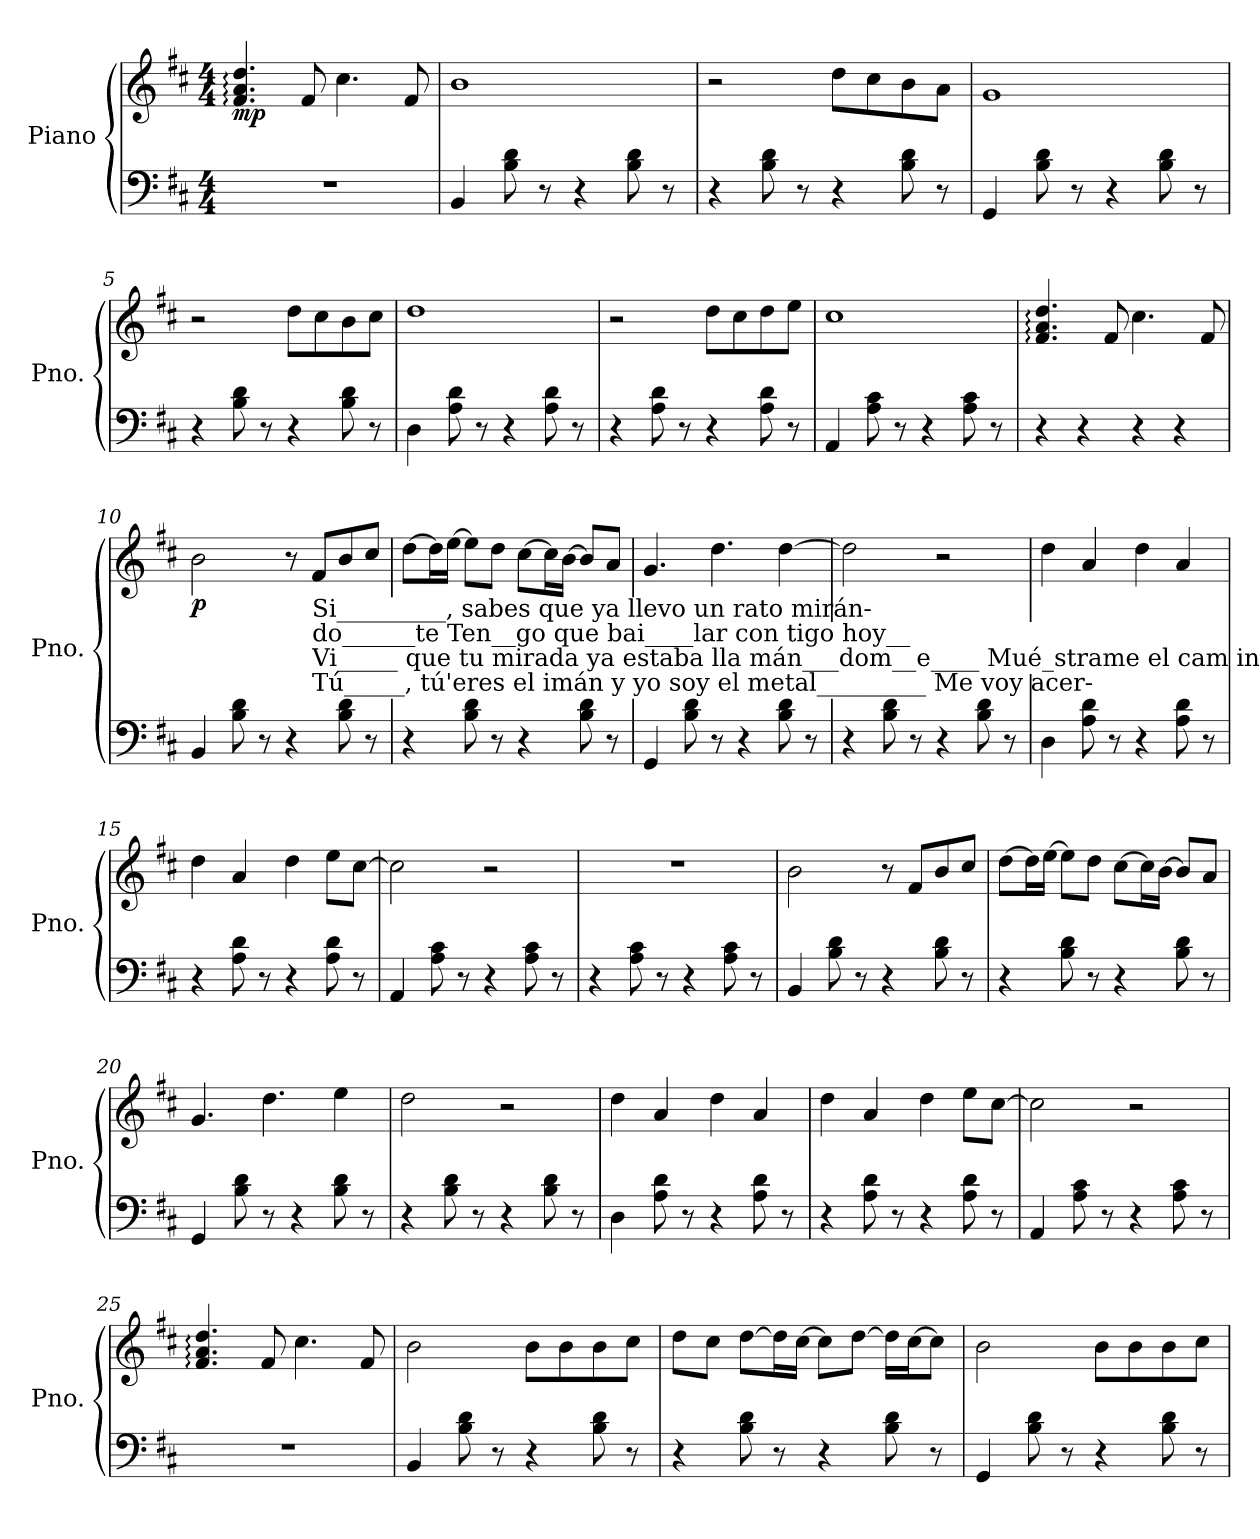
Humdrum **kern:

**kern	**kern	**dynam
*part1	*part1	*part1
*staff2	*staff1	*staff1/2
*I"Piano	*	*
*I'Pno.	*	*
*clefF4	*clefG2	*
*k[f#c#]	*k[f#c#]	*
*M4/4	*M4/4	*
*MM178	*MM178	*
=1	=1	=1
!	!	!LO:DY:b
1r	4.f#/: 4.a/: 4.dd/:	mp
.	8f#/	.
.	4.cc#\	.
.	8f#/	.
=2	=2	=2
4BB/	1b	.
8B\ 8d\	.	.
8r	.	.
4r	.	.
8B\ 8d\	.	.
8r	.	.
=3	=3	=3
4r	2r	.
8B\ 8d\	.	.
8r	.	.
4r	8dd\L	.
.	8cc#\	.
8B\ 8d\	8b\	.
8r	8a\J	.
=4	=4	=4
4GG/	1g	.
8B\ 8d\	.	.
8r	.	.
4r	.	.
8B\ 8d\	.	.
8r	.	.
=5	=5	=5
4r	2r	.
8B\ 8d\	.	.
8r	.	.
4r	8dd\L	.
.	8cc#\	.
8B\ 8d\	8b\	.
8r	8cc#\J	.
=6	=6	=6
4D\	1dd	.
8A\ 8d\	.	.
8r	.	.
4r	.	.
8A\ 8d\	.	.
8r	.	.
!!LO:LB:g=z
=7	=7	=7
4r	2r	.
8A\ 8d\	.	.
8r	.	.
4r	8dd\L	.
.	8cc#\	.
8A\ 8d\	8dd\	.
8r	8ee\J	.
=8	=8	=8
4AA/	1cc#	.
8A\ 8c#\	.	.
8r	.	.
4r	.	.
8A\ 8c#\	.	.
8r	.	.
=9	=9	=9
4r	4.f#/: 4.a/: 4.dd/:	.
4r	.	.
.	8f#/	.
4r	4.cc#\	.
4r	.	.
.	8f#/	.
=10	=10	=10
!	!	!LO:DY:b
4BB/	2b\	p
8B\ 8d\	.	.
8r	.	.
4r	8r	.
!	!LO:TX:b:t=Si_________, sabes    que ya llevo un rato mirán-	!
!	!LO:TX:b:t=do______te                                        Ten__go que bai____lar con tigo   hoy__	!
!	!LO:TX:b:t=Vi_____  que tu mirada ya  estaba     lla   mán___dom__e____                   Mué_strame el cam   ino que yo voy__	!
!	!LO:TX:b:t=Tú_____, tú'eres el imán  y   yo   soy  el   metal_________  Me voy acer-	!
.	8f#/L	.
8B\ 8d\	8b/	.
8r	8cc#/J	.
=11	=11	=11
4r	[8dd\L	.
.	16dd\L]	.
.	[16ee\JJ	.
8B\ 8d\	8ee\L]	.
8r	8dd\J	.
4r	[8cc#\L	.
.	16cc#\L]	.
.	[16b\JJ	.
8B\ 8d\	8b/L]	.
8r	8a/J	.
!!LO:LB:g=z
=12	=12	=12
4GG/	4.g/	.
8B\ 8d\	.	.
8r	4.dd\	.
4r	.	.
8B\ 8d\	[4dd\	.
8r	.	.
=13	=13	=13
4r	2dd\]	.
8B\ 8d\	.	.
8r	.	.
4r	2r	.
8B\ 8d\	.	.
8r	.	.
=14	=14	=14
4D\	4dd\	.
8A\ 8d\	4a/	.
8r	.	.
4r	4dd\	.
8A\ 8d\	4a/	.
8r	.	.
=15	=15	=15
4r	4dd\	.
8A\ 8d\	4a/	.
8r	.	.
4r	4dd\	.
8A\ 8d\	8ee\L	.
8r	[8cc#\J	.
=16	=16	=16
4AA/	2cc#\]	.
8A\ 8c#\	.	.
8r	.	.
4r	2r	.
8A\ 8c#\	.	.
8r	.	.
=17	=17	=17
4r	1r	.
8A\ 8c#\	.	.
8r	.	.
4r	.	.
8A\ 8c#\	.	.
8r	.	.
!!LO:LB:g=z
=18	=18	=18
4BB/	2b\	.
8B\ 8d\	.	.
8r	.	.
4r	8r	.
.	8f#/L	.
8B\ 8d\	8b/	.
8r	8cc#/J	.
=19	=19	=19
4r	[8dd\L	.
.	16dd\L]	.
.	[16ee\JJ	.
8B\ 8d\	8ee\L]	.
8r	8dd\J	.
4r	[8cc#\L	.
.	16cc#\L]	.
.	[16b\JJ	.
8B\ 8d\	8b/L]	.
8r	8a/J	.
=20	=20	=20
4GG/	4.g/	.
8B\ 8d\	.	.
8r	4.dd\	.
4r	.	.
8B\ 8d\	4ee\	.
8r	.	.
=21	=21	=21
4r	2dd\	.
8B\ 8d\	.	.
8r	.	.
4r	2r	.
8B\ 8d\	.	.
8r	.	.
=22	=22	=22
4D\	4dd\	.
8A\ 8d\	4a/	.
8r	.	.
4r	4dd\	.
8A\ 8d\	4a/	.
8r	.	.
=23	=23	=23
4r	4dd\	.
8A\ 8d\	4a/	.
8r	.	.
4r	4dd\	.
8A\ 8d\	8ee\L	.
8r	[8cc#\J	.
!!LO:LB:g=z
=24	=24	=24
4AA/	2cc#\]	.
8A\ 8c#\	.	.
8r	.	.
4r	2r	.
8A\ 8c#\	.	.
8r	.	.
=25	=25	=25
1r	4.f#/: 4.a/: 4.dd/:	.
.	8f#/	.
.	4.cc#\	.
.	8f#/	.
=26	=26	=26
4BB/	2b\	.
8B\ 8d\	.	.
8r	.	.
4r	8b\L	.
.	8b\	.
8B\ 8d\	8b\	.
8r	8cc#\J	.
=27	=27	=27
4r	8dd\L	.
.	8cc#\J	.
8B\ 8d\	[8dd\L	.
8r	16dd\L]	.
.	[16cc#\JJ	.
4r	8cc#\L]	.
.	[8dd\J	.
8B\ 8d\	16dd\LL]	.
.	[16cc#\J	.
8r	8cc#\J]	.
=28	=28	=28
4GG/	2b\	.
8B\ 8d\	.	.
8r	.	.
4r	8b\L	.
.	8b\	.
8B\ 8d\	8b\	.
8r	8cc#\J	.
=	=	=
*-	*-	*-
